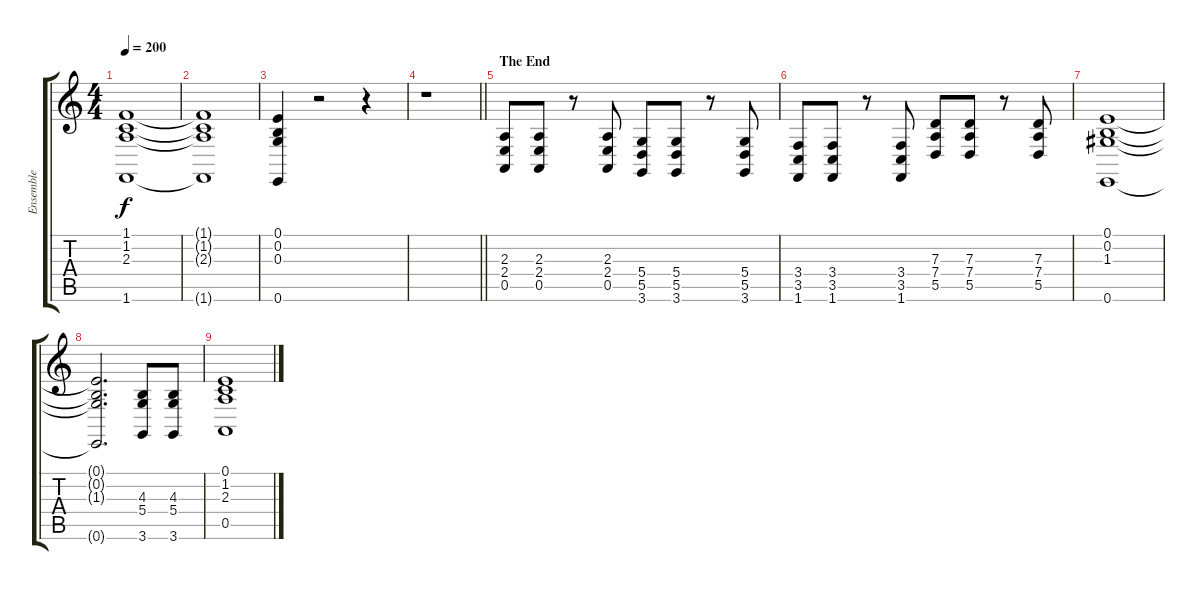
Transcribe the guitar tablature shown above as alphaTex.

\track ("Ensemble" "Ensemble") {instrument stringensemble1}
\staff {score tabs}
\tuning (E4 B3 G3 D3 A2 E2) {hide}
\ts (4 4)
\tempo 200
\clef g2
\ks c
(1.1 1.2 2.3 1.6).1{dy f} |
(1.1{t} 1.2{t} 2.3{t} 1.6{t}).1 |
(0.1 0.2 0.3 0.6).4 r.2 r.4 |
\barLineRight lightlight
r.1 |
\section ("" "The End")
(2.3 2.4 0.5).8 (2.3 2.4 0.5).8 r.8 (2.3 2.4 0.5).8 (5.4 5.5 3.6).8 (5.4 5.5 3.6).8 r.8 (5.4 5.5 3.6).8 |
(3.4 3.5 1.6).8 (3.4 3.5 1.6).8 r.8 (3.4 3.5 1.6).8 (7.3 7.4 5.5).8 (7.3 7.4 5.5).8 r.8 (7.3 7.4 5.5).8 |
(0.1 0.2 1.3 0.6).1 |
(0.1{t} 0.2{t} 1.3{t} 0.6{t}).2{d} (4.3 5.4 3.6).8 (4.3 5.4 3.6).8 |
(0.1 1.2 2.3 0.5).1
